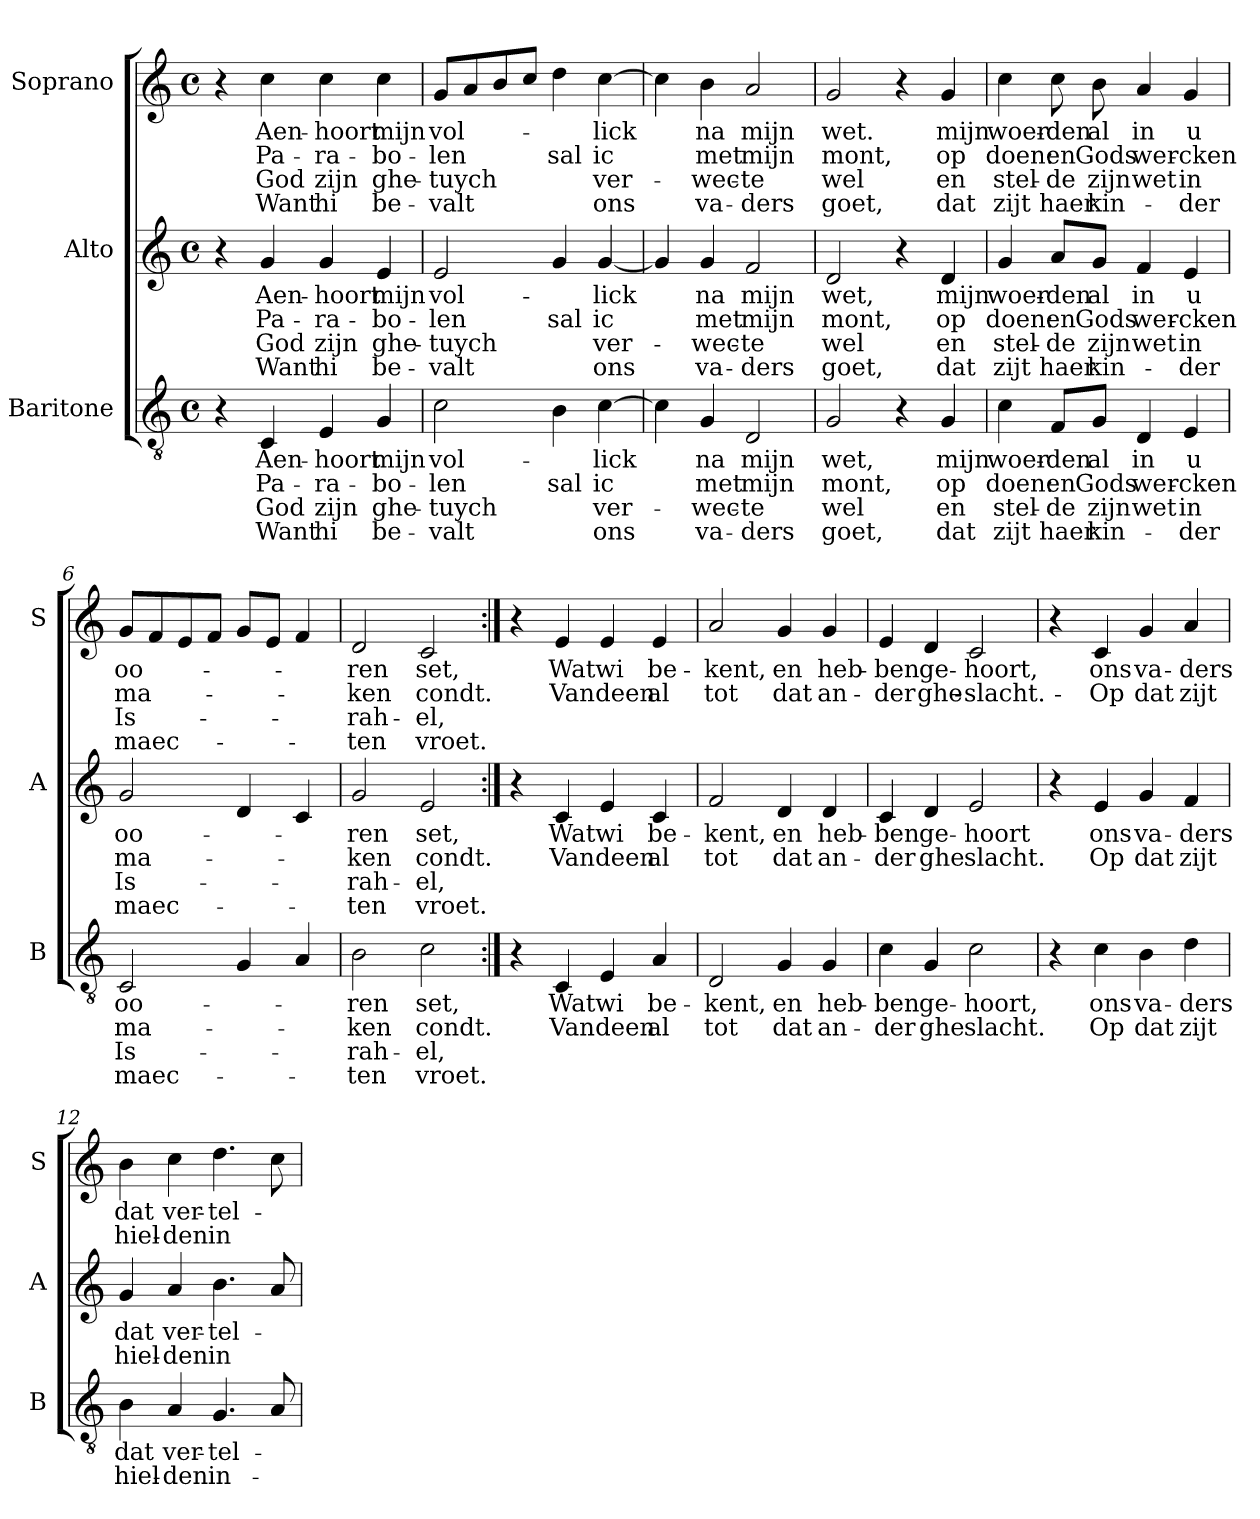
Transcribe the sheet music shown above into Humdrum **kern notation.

**kern	**text	**text	**text	**text	**kern	**text	**text	**text	**text	**kern	**text	**text	**text	**text
*part3	*part3	*part3	*part3	*part3	*part2	*part2	*part2	*part2	*part2	*part1	*part1	*part1	*part1	*part1
*staff3	*staff3	*staff3	*staff3	*staff3	*staff2	*staff2	*staff2	*staff2	*staff2	*staff1	*staff1	*staff1	*staff1	*staff1
*I"Baritone	*	*	*	*	*I"Alto	*	*	*	*	*I"Soprano	*	*	*	*
*I'B	*	*	*	*	*I'A	*	*	*	*	*I'S	*	*	*	*
*clefGv2	*	*	*	*	*clefG2	*	*	*	*	*clefG2	*	*	*	*
*k[]	*	*	*	*	*k[]	*	*	*	*	*k[]	*	*	*	*
*C:	*	*	*	*	*C:	*	*	*	*	*C:	*	*	*	*
*M4/4	*	*	*	*	*M4/4	*	*	*	*	*M4/4	*	*	*	*
*met(c)	*	*	*	*	*met(c)	*	*	*	*	*met(c)	*	*	*	*
=1	=1	=1	=1	=1	=1	=1	=1	=1	=1	=1	=1	=1	=1	=1
!	!LO:LY:b	!	!LO:LY:b	!	!	!LO:LY:b	!	!LO:LY:b	!	!	!LO:LY:b	!	!LO:LY:b	!
4r	1)	.	2)	.	4r	1)	.	2)	.	4r	1)	.	2)	.
!	!LO:LY:b	!LO:LY:b	!LO:LY:b	!LO:LY:b	!	!LO:LY:b	!LO:LY:b	!LO:LY:b	!LO:LY:b	!	!LO:LY:b	!LO:LY:b	!LO:LY:b	!LO:LY:b
4C/	Aen-	Pa-	God	Want	4g/	Aen-	Pa-	God	Want	4cc\	Aen-	Pa-	God	Want
!	!LO:LY:b	!LO:LY:b	!LO:LY:b	!LO:LY:b	!	!LO:LY:b	!LO:LY:b	!LO:LY:b	!LO:LY:b	!	!LO:LY:b	!LO:LY:b	!LO:LY:b	!LO:LY:b
4E/	-hoort	-ra-	zijn	hi	4g/	-hoort	-ra-	zijn	hi	4cc\	-hoort	-ra-	zijn	hi
!	!LO:LY:b	!LO:LY:b	!LO:LY:b	!LO:LY:b	!	!LO:LY:b	!LO:LY:b	!LO:LY:b	!LO:LY:b	!	!LO:LY:b	!LO:LY:b	!LO:LY:b	!LO:LY:b
4G/	mijn	-bo-	ghe-	be-	4e/	mijn	-bo-	ghe-	be-	4cc\	mijn	-bo-	ghe-	be-
=2	=2	=2	=2	=2	=2	=2	=2	=2	=2	=2	=2	=2	=2	=2
!	!LO:LY:b	!LO:LY:b	!LO:LY:b	!LO:LY:b	!	!LO:LY:b	!LO:LY:b	!LO:LY:b	!LO:LY:b	!	!LO:LY:b	!LO:LY:b	!LO:LY:b	!LO:LY:b
2c\	vol-	-len	-tuych	-valt	2e/	vol-	-len	-tuych	-valt	8g/L	vol-	-len	-tuych	-valt
.	.	.	.	.	.	.	.	.	.	8a/	.	.	.	.
.	.	.	.	.	.	.	.	.	.	8b/	.	.	.	.
.	.	.	.	.	.	.	.	.	.	8cc/J	.	.	.	.
!	!	!LO:LY:b	!	!	!	!	!LO:LY:b	!	!	!	!	!LO:LY:b	!	!
4B\	.	sal	.	.	4g/	.	sal	.	.	4dd\	.	sal	.	.
!	!LO:LY:b	!LO:LY:b	!LO:LY:b	!LO:LY:b	!	!LO:LY:b	!LO:LY:b	!LO:LY:b	!LO:LY:b	!	!LO:LY:b	!LO:LY:b	!LO:LY:b	!LO:LY:b
[4c\	-lick	ic	ver-	ons	[4g/	-lick	ic	ver-	ons	[4cc\	-lick	ic	ver-	ons
=3	=3	=3	=3	=3	=3	=3	=3	=3	=3	=3	=3	=3	=3	=3
4c\]	.	.	.	.	4g/]	.	.	.	.	4cc\]	.	.	.	.
!	!LO:LY:b	!LO:LY:b	!LO:LY:b	!LO:LY:b	!	!LO:LY:b	!LO:LY:b	!LO:LY:b	!LO:LY:b	!	!LO:LY:b	!LO:LY:b	!LO:LY:b	!LO:LY:b
4G/	na	met	-wec-	va-	4g/	na	met	-wec-	va-	4b\	na	met	-wec-	va-
!	!LO:LY:b	!LO:LY:b	!LO:LY:b	!LO:LY:b	!	!LO:LY:b	!LO:LY:b	!LO:LY:b	!LO:LY:b	!	!LO:LY:b	!LO:LY:b	!LO:LY:b	!LO:LY:b
2D/	mijn	mijn	-te	-ders	2f/	mijn	mijn	-te	-ders	2a/	mijn	mijn	-te	-ders
=4	=4	=4	=4	=4	=4	=4	=4	=4	=4	=4	=4	=4	=4	=4
!	!LO:LY:b	!LO:LY:b	!LO:LY:b	!LO:LY:b	!	!LO:LY:b	!LO:LY:b	!LO:LY:b	!LO:LY:b	!	!LO:LY:b	!LO:LY:b	!LO:LY:b	!LO:LY:b
2G/	wet,	mont,	wel	goet,	2d/	wet,	mont,	wel	goet,	2g/	wet.	mont,	wel	goet,
4r	.	.	.	.	4r	.	.	.	.	4r	.	.	.	.
!	!LO:LY:b	!LO:LY:b	!LO:LY:b	!LO:LY:b	!	!LO:LY:b	!LO:LY:b	!LO:LY:b	!LO:LY:b	!	!LO:LY:b	!LO:LY:b	!LO:LY:b	!LO:LY:b
4G/	mijn	op	en	dat	4d/	mijn	op	en	dat	4g/	mijn	op	en	dat
!!LO:LB:g=z
=5	=5	=5	=5	=5	=5	=5	=5	=5	=5	=5	=5	=5	=5	=5
!	!LO:LY:b	!LO:LY:b	!LO:LY:b	!LO:LY:b	!	!LO:LY:b	!LO:LY:b	!LO:LY:b	!LO:LY:b	!	!LO:LY:b	!LO:LY:b	!LO:LY:b	!LO:LY:b
4c\	woer-	doen:	stel-	zijt	4g/	woer-	doen:	stel-	zijt	4cc\	woer-	doen:	stel-	zijt
!	!LO:LY:b	!LO:LY:b	!LO:LY:b	!LO:LY:b	!	!LO:LY:b	!LO:LY:b	!LO:LY:b	!LO:LY:b	!	!LO:LY:b	!LO:LY:b	!LO:LY:b	!LO:LY:b
8F/L	-den	en	-de	haer	8a/L	-den	en	-de	haer	8cc\	-den	en	-de	haer
!	!LO:LY:b	!LO:LY:b	!LO:LY:b	!LO:LY:b	!	!LO:LY:b	!LO:LY:b	!LO:LY:b	!LO:LY:b	!	!LO:LY:b	!LO:LY:b	!LO:LY:b	!LO:LY:b
8G/J	al	Gods	zijn	kin-	8g/J	al	Gods	zijn	kin-	8b\	al	Gods	zijn	kin-
!	!LO:LY:b	!LO:LY:b	!LO:LY:b	!	!	!LO:LY:b	!LO:LY:b	!LO:LY:b	!	!	!LO:LY:b	!LO:LY:b	!LO:LY:b	!
4D/	in	wer-	wet	.	4f/	in	wer-	wet	.	4a/	in	wer-	wet	.
!	!LO:LY:b	!LO:LY:b	!LO:LY:b	!LO:LY:b	!	!LO:LY:b	!LO:LY:b	!LO:LY:b	!LO:LY:b	!	!LO:LY:b	!LO:LY:b	!LO:LY:b	!LO:LY:b
4E/	u	-cken	in	-der	4e/	u	-cken	in	-der	4g/	u	-cken	in	-der
=6	=6	=6	=6	=6	=6	=6	=6	=6	=6	=6	=6	=6	=6	=6
!	!LO:LY:b	!LO:LY:b	!LO:LY:b	!LO:LY:b	!	!LO:LY:b	!LO:LY:b	!LO:LY:b	!LO:LY:b	!	!LO:LY:b	!LO:LY:b	!LO:LY:b	!LO:LY:b
2C/	oo-	ma-	Is-	maec-	2g/	oo-	ma-	Is-	maec-	8g/L	oo-	ma-	Is-	maec-
.	.	.	.	.	.	.	.	.	.	8f/	.	.	.	.
.	.	.	.	.	.	.	.	.	.	8e/	.	.	.	.
.	.	.	.	.	.	.	.	.	.	8f/J	.	.	.	.
4G/	.	.	.	.	4d/	.	.	.	.	8g/L	.	.	.	.
.	.	.	.	.	.	.	.	.	.	8e/J	.	.	.	.
4A/	.	.	.	.	4c/	.	.	.	.	4f/	.	.	.	.
=7	=7	=7	=7	=7	=7	=7	=7	=7	=7	=7	=7	=7	=7	=7
!	!LO:LY:b	!LO:LY:b	!LO:LY:b	!LO:LY:b	!	!LO:LY:b	!LO:LY:b	!LO:LY:b	!LO:LY:b	!	!LO:LY:b	!LO:LY:b	!LO:LY:b	!LO:LY:b
2B\	-ren	-ken	-rah-	-ten	2g/	-ren	-ken	-rah-	-ten	2d/	-ren	-ken	-rah-	-ten
!	!LO:LY:b	!LO:LY:b	!LO:LY:b	!LO:LY:b	!	!LO:LY:b	!LO:LY:b	!LO:LY:b	!LO:LY:b	!	!LO:LY:b	!LO:LY:b	!LO:LY:b	!LO:LY:b
2c\	set,	condt.	-el,	vroet.	2e/	set,	condt.	-el,	vroet.	2c/	set,	condt.	-el,	vroet.
=8:|!	=8:|!	=8:|!	=8:|!	=8:|!	=8:|!	=8:|!	=8:|!	=8:|!	=8:|!	=8:|!	=8:|!	=8:|!	=8:|!	=8:|!
4r	.	.	.	.	4r	.	.	.	.	4r	.	.	.	.
!	!LO:LY:b	!LO:LY:b	!	!	!	!LO:LY:b	!LO:LY:b	!	!	!	!LO:LY:b	!LO:LY:b	!	!
4C/	Wat	Van	.	.	4c/	Wat	Van	.	.	4e/	Wat	Van	.	.
!	!LO:LY:b	!LO:LY:b	!	!	!	!LO:LY:b	!LO:LY:b	!	!	!	!LO:LY:b	!LO:LY:b	!	!
4E/	wi	deen	.	.	4e/	wi	deen	.	.	4e/	wi	deen	.	.
!	!LO:LY:b	!LO:LY:b	!	!	!	!LO:LY:b	!LO:LY:b	!	!	!	!LO:LY:b	!LO:LY:b	!	!
4A/	be-	al	.	.	4c/	be-	al	.	.	4e/	be-	al	.	.
=9	=9	=9	=9	=9	=9	=9	=9	=9	=9	=9	=9	=9	=9	=9
!	!LO:LY:b	!LO:LY:b	!	!	!	!LO:LY:b	!LO:LY:b	!	!	!	!LO:LY:b	!LO:LY:b	!	!
2D/	-kent,	tot	.	.	2f/	-kent,	tot	.	.	2a/	-kent,	tot	.	.
!	!LO:LY:b	!LO:LY:b	!	!	!	!LO:LY:b	!LO:LY:b	!	!	!	!LO:LY:b	!LO:LY:b	!	!
4G/	en	dat	.	.	4d/	en	dat	.	.	4g/	en	dat	.	.
!	!LO:LY:b	!LO:LY:b	!	!	!	!LO:LY:b	!LO:LY:b	!	!	!	!LO:LY:b	!LO:LY:b	!	!
4G/	heb-	an-	.	.	4d/	heb-	an-	.	.	4g/	heb-	an-	.	.
!!LO:PB:g=z
=10	=10	=10	=10	=10	=10	=10	=10	=10	=10	=10	=10	=10	=10	=10
!	!LO:LY:b	!LO:LY:b	!	!	!	!LO:LY:b	!LO:LY:b	!	!	!	!LO:LY:b	!LO:LY:b	!	!
4c\	-ben	-der	.	.	4c/	-ben	-der	.	.	4e/	-ben	-der	.	.
!	!LO:LY:b	!LO:LY:b	!	!	!	!LO:LY:b	!LO:LY:b	!	!	!	!LO:LY:b	!LO:LY:b	!	!
4G/	ge-	ghe	.	.	4d/	ge-	ghe	.	.	4d/	ge-	ghe-	.	.
!	!LO:LY:b	!LO:LY:b	!	!	!	!LO:LY:b	!LO:LY:b	!	!	!	!LO:LY:b	!LO:LY:b	!	!
2c\	-hoort,	slacht.	.	.	2e/	-hoort	slacht.	.	.	2c/	-hoort,	-slacht.-	.	.
=11	=11	=11	=11	=11	=11	=11	=11	=11	=11	=11	=11	=11	=11	=11
4r	.	.	.	.	4r	.	.	.	.	4r	.	.	.	.
!	!LO:LY:b	!LO:LY:b	!	!	!	!LO:LY:b	!LO:LY:b	!	!	!	!LO:LY:b	!LO:LY:b	!	!
4c\	ons	Op	.	.	4e/	ons	Op	.	.	4c/	ons	-Op	.	.
!	!LO:LY:b	!LO:LY:b	!	!	!	!LO:LY:b	!LO:LY:b	!	!	!	!LO:LY:b	!LO:LY:b	!	!
4B\	va-	dat	.	.	4g/	va-	dat	.	.	4g/	va-	dat	.	.
!	!LO:LY:b	!LO:LY:b	!	!	!	!LO:LY:b	!LO:LY:b	!	!	!	!LO:LY:b	!LO:LY:b	!	!
4d\	-ders	zijt	.	.	4f/	-ders	zijt	.	.	4a/	-ders	zijt	.	.
=12	=12	=12	=12	=12	=12	=12	=12	=12	=12	=12	=12	=12	=12	=12
!	!LO:LY:b	!LO:LY:b	!	!	!	!LO:LY:b	!LO:LY:b	!	!	!	!LO:LY:b	!LO:LY:b	!	!
4B\	dat	hiel-	.	.	4g/	dat	hiel-	.	.	4b\	dat	hiel-	.	.
!	!LO:LY:b	!LO:LY:b	!	!	!	!LO:LY:b	!LO:LY:b	!	!	!	!LO:LY:b	!LO:LY:b	!	!
4A/	ver-	-den	.	.	4a/	ver-	-den	.	.	4cc\	ver-	-den	.	.
!	!LO:LY:b	!LO:LY:b	!	!	!	!LO:LY:b	!LO:LY:b	!	!	!	!LO:LY:b	!LO:LY:b	!	!
4.G/	-tel-	in-	.	.	4.b\	-tel-	in	.	.	4.dd\	-tel-	in	.	.
8A/	.	.	.	.	8a/	.	.	.	.	8cc\	.	.	.	.
=	=	=	=	=	=	=	=	=	=	=	=	=	=	=
*-	*-	*-	*-	*-	*-	*-	*-	*-	*-	*-	*-	*-	*-	*-
